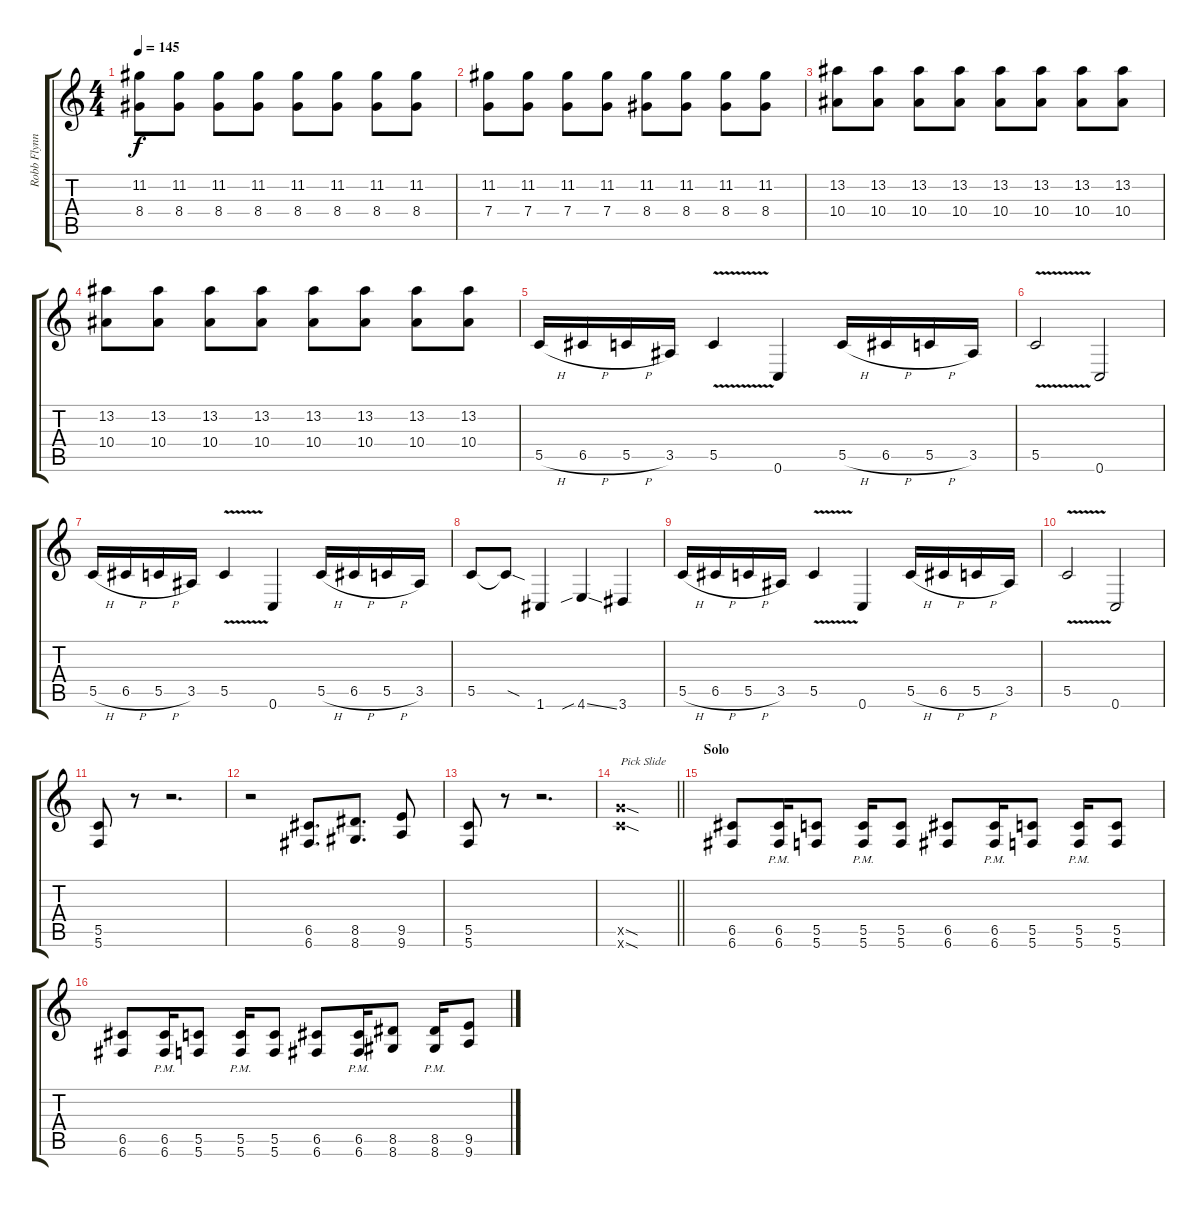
\track ("Robb Flynn" "Robb Flynn") {instrument distortionguitar}
\staff {score tabs}
\tuning (D4 A3 F3 C3 G2 C2) {hide}
\ts (4 4)
\tempo 145
\clef g2
\ks c
(11.2 8.4).8{dy f} (11.2 8.4).8 (11.2 8.4).8 (11.2 8.4).8 (11.2 8.4).8 (11.2 8.4).8 (11.2 8.4).8 (11.2 8.4).8 |
(11.2 7.4).8 (11.2 7.4).8 (11.2 7.4).8 (11.2 7.4).8 (11.2 8.4).8 (11.2 8.4).8 (11.2 8.4).8 (11.2 8.4).8 |
(13.2 10.4).8 (13.2 10.4).8 (13.2 10.4).8 (13.2 10.4).8 (13.2 10.4).8 (13.2 10.4).8 (13.2 10.4).8 (13.2 10.4).8 |
(13.2 10.4).8 (13.2 10.4).8 (13.2 10.4).8 (13.2 10.4).8 (13.2 10.4).8 (13.2 10.4).8 (13.2 10.4).8 (13.2 10.4).8 |
5.5{h}.16 6.5{h}.16 5.5{h}.16 3.5.16 5.5{v}.4 0.6.4 5.5{h}.16 6.5{h}.16 5.5{h}.16 3.5.16 |
5.5{v}.2 0.6.2 |
5.5{h}.16 6.5{h}.16 5.5{h}.16 3.5.16 5.5{v}.4 0.6.4 5.5{h}.16 6.5{h}.16 5.5{h}.16 3.5.16 |
5.5.8 5.5{sod t}.8 1.6.4 4.6{sib ss}.4 3.6.4 |
5.5{h}.16 6.5{h}.16 5.5{h}.16 3.5.16 5.5{v}.4 0.6.4 5.5{h}.16 6.5{h}.16 5.5{h}.16 3.5.16 |
5.5{v}.2 0.6.2 |
(5.5 5.6).8 r.8 r.2{d} |
r.2 (6.5 6.6).8{d} (8.5 8.6).8{d} (9.5 9.6).8 |
(5.5 5.6).8 r.8 r.2{d} |
\barLineRight lightlight
(12.5{sod x} 12.6{sod x}).1{txt "Pick Slide"} |
\section ("" "Solo")
(6.5 6.6).8 (6.5{pm} 6.6{pm}).16 (5.5 5.6).8 (5.5{pm} 5.6{pm}).16 (5.5 5.6).8 (6.5 6.6).8 (6.5{pm} 6.6{pm}).16 (5.5 5.6).8 (5.5{pm} 5.6{pm}).16 (5.5 5.6).8 |
(6.5 6.6).8 (6.5{pm} 6.6{pm}).16 (5.5 5.6).8 (5.5{pm} 5.6{pm}).16 (5.5 5.6).8 (6.5 6.6).8 (6.5{pm} 6.6{pm}).16 (8.5 8.6).8 (8.5{pm} 8.6{pm}).16 (9.5 9.6).8
